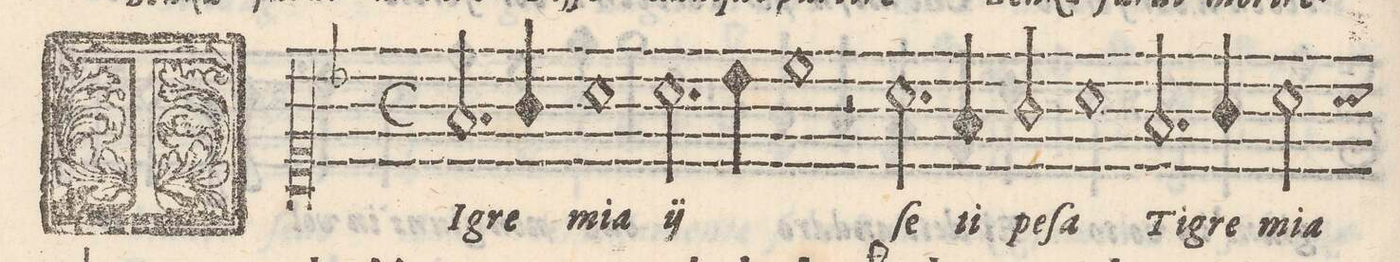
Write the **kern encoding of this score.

**kern	**text
*I"CANTO	*
*clefC1	*
*k[b-]	*
*met(C)	*
*M4/4	*
2.f/	TI-
4g/	-gre
=2-	=2-
1a	mia
=3-	=3-
*	*ij
2.a\	Ti-
4b-\	-gre
=4-	=4-
1cc	mia
*	*Xij
=5-	=5-
2r	.
2.a\	ſe
=6-	=6-
4f/	ti
2g/	pe-
=7-	=7-
1a	-ſa
=8-	=8-
2.f/	Ti-
4g/	-gre
=9-	=9-
2a\	mia
*-	*-
